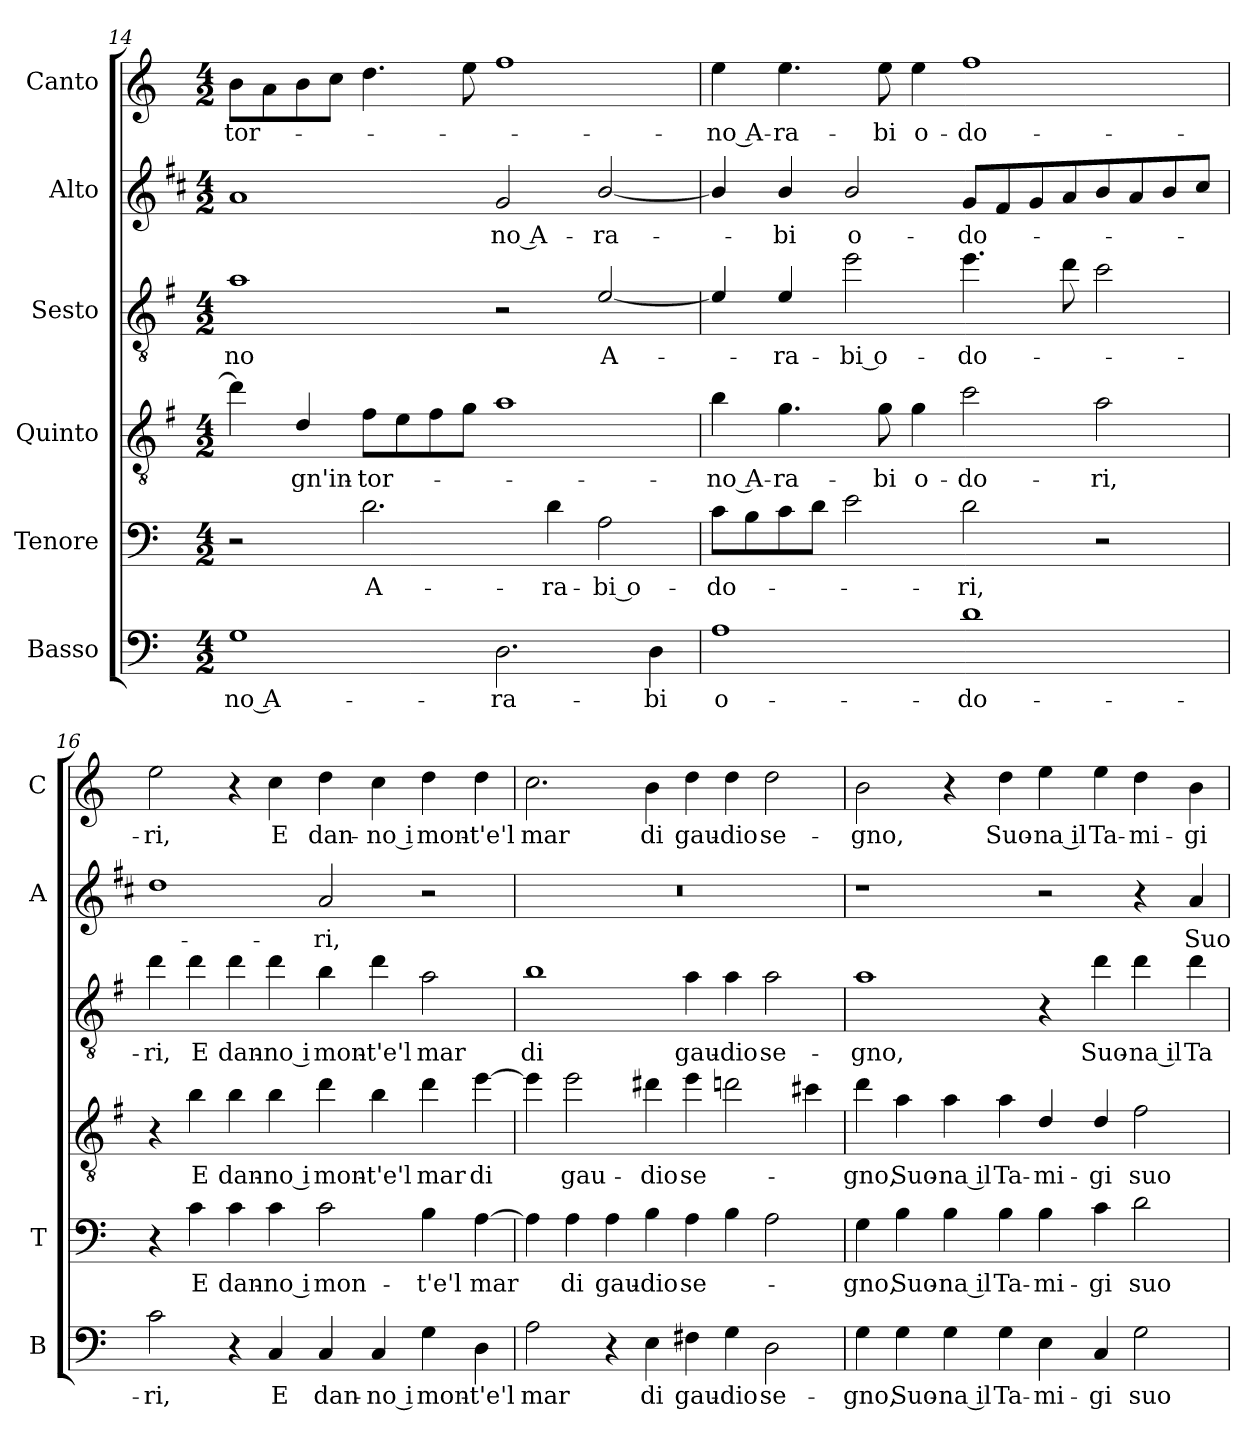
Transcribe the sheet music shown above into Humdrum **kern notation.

**kern	**text	**kern	**text	**kern	**text	**kern	**text	**kern	**text	**kern	**text
*part6	*part6	*part5	*part5	*part4	*part4	*part3	*part3	*part2	*part2	*part1	*part1
*staff6	*staff6	*staff5	*staff5	*staff4	*staff4	*staff3	*staff3	*staff2	*staff2	*staff1	*staff1
*I"Basso	*	*I"Tenore	*	*I"Quinto	*	*I"Sesto	*	*I"Alto	*	*I"Canto	*
*I'B	*	*I'T	*	*	*	*	*	*I'A	*	*I'C	*
*clefF4	*	*clefF4	*	*clefGv2	*	*clefGv2	*	*clefG2	*	*clefG2	*
*	*	*	*	*ITrd4c7	*	*ITrd4c7	*	*ITrd1c2	*	*	*
*k[]	*	*k[]	*	*k[]	*	*k[]	*	*k[]	*	*k[]	*
*C:	*	*C:	*	*C:	*	*C:	*	*C:	*	*C:	*
*M4/2	*	*M4/2	*	*M4/2	*	*M4/2	*	*M4/2	*	*M4/2	*
=14	=14	=14	=14	=14	=14	=14	=14	=14	=14	=14	=14
!	!LO:LY:b	!	!	!	!	!	!LO:LY:b	!	!	!	!LO:LY:b
1G	-no A-	2r	.	4g\]	.	1d	-no	1g	.	8b\L	-tor-
.	.	.	.	.	.	.	.	.	.	8a\	.
!	!	!	!	!	!LO:LY:b	!	!	!	!	!	!
.	.	.	.	4G/	-gn'in-	.	.	.	.	8b\	.
.	.	.	.	.	.	.	.	.	.	8cc\J	.
!	!	!	!LO:LY:b	!	!LO:LY:b	!	!	!	!	!	!
.	.	2.d\	A-	8B\L	-tor-	.	.	.	.	4.dd\	.
.	.	.	.	8A\	.	.	.	.	.	.	.
.	.	.	.	8B\	.	.	.	.	.	.	.
.	.	.	.	8c\J	.	.	.	.	.	8ee\	.
!	!LO:LY:b	!	!	!	!	!	!	!	!LO:LY:b	!	!
2.D\	-ra-	.	.	1d	.	2r	.	2f/	-no A-	1ff	.
!	!	!	!LO:LY:b	!	!	!	!	!	!	!	!
.	.	4d\	-ra-	.	.	.	.	.	.	.	.
!	!	!	!LO:LY:b	!	!	!	!LO:LY:b	!	!LO:LY:b	!	!
.	.	2A\	-bi o-	.	.	[2A/	A-	[2a/	-ra-	.	.
!	!LO:LY:b	!	!	!	!	!	!	!	!	!	!
4D\	-bi	.	.	.	.	.	.	.	.	.	.
!!LO:LB:g=z
=15	=15	=15	=15	=15	=15	=15	=15	=15	=15	=15	=15
!	!LO:LY:b	!	!LO:LY:b	!	!LO:LY:b	!	!	!	!	!	!LO:LY:b
1A	o-	8c\L	-do-	4e\	-no A-	4A/]	.	4a/]	.	4ee\	-no A-
.	.	8B\	.	.	.	.	.	.	.	.	.
!	!	!	!	!	!LO:LY:b	!	!LO:LY:b	!	!LO:LY:b	!	!LO:LY:b
.	.	8c\	.	4.c\	-ra-	4A/	-ra-	4a/	-bi	4.ee\	-ra-
.	.	8d\J	.	.	.	.	.	.	.	.	.
!	!	!	!	!	!	!	!LO:LY:b	!	!LO:LY:b	!	!
.	.	2e\	.	.	.	2a\	-bi o-	2a/	o-	.	.
!	!	!	!	!	!LO:LY:b	!	!	!	!	!	!LO:LY:b
.	.	.	.	8c\	-bi	.	.	.	.	8ee\	-bi
!	!	!	!	!	!LO:LY:b	!	!	!	!	!	!LO:LY:b
.	.	.	.	4c\	o-	.	.	.	.	4ee\	o-
!	!LO:LY:b	!	!LO:LY:b	!	!LO:LY:b	!	!LO:LY:b	!	!LO:LY:b	!	!LO:LY:b
1d	-do-	2d\	-ri,	2f\	-do-	4.a\	-do-	8f/L	-do-	1ff	-do-
.	.	.	.	.	.	.	.	8e/	.	.	.
.	.	.	.	.	.	.	.	8f/	.	.	.
.	.	.	.	.	.	8g\	.	8g/	.	.	.
!	!	!	!	!	!LO:LY:b	!	!	!	!	!	!
.	.	2r	.	2d\	-ri,	2f\	.	8a/	.	.	.
.	.	.	.	.	.	.	.	8g/	.	.	.
.	.	.	.	.	.	.	.	8a/	.	.	.
.	.	.	.	.	.	.	.	8b/J	.	.	.
=16	=16	=16	=16	=16	=16	=16	=16	=16	=16	=16	=16
!	!LO:LY:b	!	!	!	!	!	!LO:LY:b	!	!	!	!LO:LY:b
2c\	-ri,	4r	.	4r	.	4g\	-ri,	1cc	.	2ee\	-ri,
!	!	!	!LO:LY:b	!	!LO:LY:b	!	!LO:LY:b	!	!	!	!
.	.	4c\	E	4e\	E	4g\	E	.	.	.	.
!	!	!	!LO:LY:b	!	!LO:LY:b	!	!LO:LY:b	!	!	!	!
4r	.	4c\	dan-	4e\	dan-	4g\	dan-	.	.	4r	.
!	!LO:LY:b	!	!LO:LY:b	!	!LO:LY:b	!	!LO:LY:b	!	!	!	!LO:LY:b
4C/	E	4c\	-no i	4e\	-no i	4g\	-no i	.	.	4cc\	E
!	!LO:LY:b	!	!LO:LY:b	!	!LO:LY:b	!	!LO:LY:b	!	!LO:LY:b	!	!LO:LY:b
4C/	dan-	2c\	mon-	4g\	mon-	4e\	mon-	2g/	-ri,	4dd\	dan-
!	!LO:LY:b	!	!	!	!LO:LY:b	!	!LO:LY:b	!	!	!	!LO:LY:b
4C/	-no i	.	.	4e\	-t'e'l	4g\	-t'e'l	.	.	4cc\	-no i
!	!LO:LY:b	!	!LO:LY:b	!	!LO:LY:b	!	!LO:LY:b	!	!	!	!LO:LY:b
4G\	mon-	4B\	-t'e'l	4g\	mar	2d\	mar	2r	.	4dd\	mon-
!	!LO:LY:b	!	!LO:LY:b	!	!LO:LY:b	!	!	!	!	!	!LO:LY:b
4D\	-t'e'l	[4A\	mar	[4a\	di	.	.	.	.	4dd\	-t'e'l
=17	=17	=17	=17	=17	=17	=17	=17	=17	=17	=17	=17
!	!LO:LY:b	!	!	!	!	!	!LO:LY:b	!	!	!	!LO:LY:b
2A\	mar	4A\]	.	4a\]	.	1e	di	0r	.	2.cc\	mar
!	!	!	!LO:LY:b	!	!LO:LY:b	!	!	!	!	!	!
.	.	4A\	di	2a\	gau-	.	.	.	.	.	.
!	!	!	!LO:LY:b	!	!	!	!	!	!	!	!
4r	.	4A\	gau-	.	.	.	.	.	.	.	.
!	!LO:LY:b	!	!LO:LY:b	!	!LO:LY:b	!	!	!	!	!	!LO:LY:b
4E\	di	4B\	-dio	4g#X\	-dio	.	.	.	.	4b\	di
!	!LO:LY:b	!	!LO:LY:b	!	!LO:LY:b	!	!LO:LY:b	!	!	!	!LO:LY:b
4F#X\	gau-	4A\	se-	4a\	se-	4d\	gau-	.	.	4dd\	gau-
!	!LO:LY:b	!	!	!	!	!	!LO:LY:b	!	!	!	!LO:LY:b
4G\	-dio	4B\	.	2gn\	.	4d\	-dio	.	.	4dd\	-dio
!	!LO:LY:b	!	!	!	!	!	!LO:LY:b	!	!	!	!LO:LY:b
2D\	se-	2A\	.	.	.	2d\	se-	.	.	2dd\	se-
.	.	.	.	4f#X\	.	.	.	.	.	.	.
!!LO:PB:g=z
=18	=18	=18	=18	=18	=18	=18	=18	=18	=18	=18	=18
!	!LO:LY:b	!	!LO:LY:b	!	!LO:LY:b	!	!LO:LY:b	!	!	!	!LO:LY:b
4G\	-gno,	4G\	-gno,	4g\	-gno,	1d	-gno,	1r	.	2b\	-gno,
!	!LO:LY:b	!	!LO:LY:b	!	!LO:LY:b	!	!	!	!	!	!
4G\	Suo-	4B\	Suo-	4d\	Suo-	.	.	.	.	.	.
!	!LO:LY:b	!	!LO:LY:b	!	!LO:LY:b	!	!	!	!	!	!
4G\	-na il	4B\	-na il	4d\	-na il	.	.	.	.	4r	.
!	!LO:LY:b	!	!LO:LY:b	!	!LO:LY:b	!	!	!	!	!	!LO:LY:b
4G\	Ta-	4B\	Ta-	4d\	Ta-	.	.	.	.	4dd\	Suo-
!	!LO:LY:b	!	!LO:LY:b	!	!LO:LY:b	!	!	!	!	!	!LO:LY:b
4E\	-mi-	4B\	-mi-	4G/	-mi-	4r	.	2r	.	4ee\	-na il
!	!LO:LY:b	!	!LO:LY:b	!	!LO:LY:b	!	!LO:LY:b	!	!	!	!LO:LY:b
4C/	-gi	4c\	-gi	4G/	-gi	4g\	Suo-	.	.	4ee\	Ta-
!	!LO:LY:b	!	!LO:LY:b	!	!LO:LY:b	!	!LO:LY:b	!	!	!	!LO:LY:b
2G\	suo-	2d\	suo-	2B\	suo-	4g\	-na il	4r	.	4dd\	-mi-
!	!	!	!	!	!	!	!LO:LY:b	!	!LO:LY:b	!	!LO:LY:b
.	.	.	.	.	.	4g\	Ta-	4g/	Suo-	4b\	-gi
=	=	=	=	=	=	=	=	=	=	=	=
*-	*-	*-	*-	*-	*-	*-	*-	*-	*-	*-	*-
